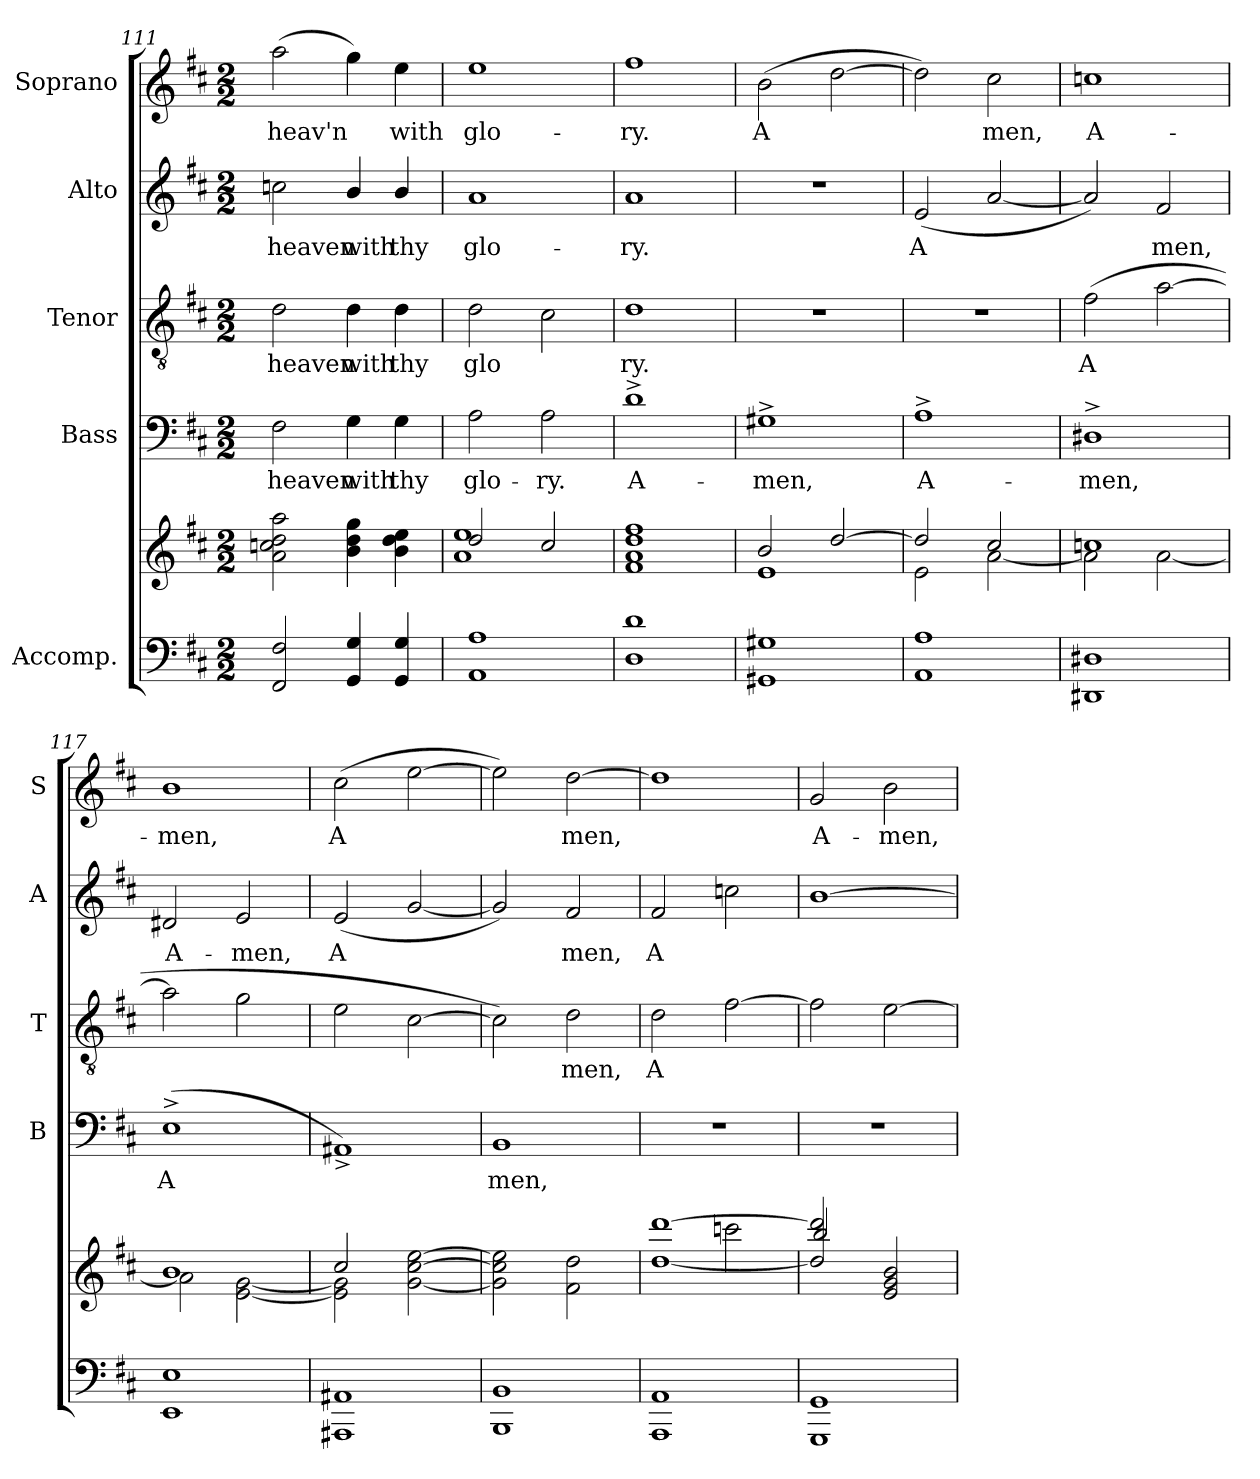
**kern	**kern	**kern	**text	**kern	**text	**kern	**text	**kern	**text
*part5	*part5	*part4	*part4	*part3	*part3	*part2	*part2	*part1	*part1
*staff6	*staff5	*staff4	*staff4	*staff3	*staff3	*staff2	*staff2	*staff1	*staff1
*I"Accomp.	*	*I"Bass	*	*I"Tenor	*	*I"Alto	*	*I"Soprano	*
*	*	*I'B	*	*I'T	*	*I'A	*	*I'S	*
*clefF4	*clefG2	*clefF4	*	*clefGv2	*	*clefG2	*	*clefG2	*
*k[f#c#]	*k[f#c#]	*k[f#c#]	*	*k[f#c#]	*	*k[f#c#]	*	*k[f#c#]	*
*D:	*D:	*D:	*	*D:	*	*D:	*	*D:	*
*M2/2	*M2/2	*M2/2	*	*M2/2	*	*M2/2	*	*M2/2	*
=111	=111	=111	=111	=111	=111	=111	=111	=111	=111
*	*^	*	*	*	*	*	*	*	*
!	!	!	!	!LO:LY:b	!	!LO:LY:b	!	!LO:LY:b	!	!LO:LY:b
2FF#/ 2F#/	1ryy	2a\ 2ccn\ 2dd\ 2aa\	2F#\	heaven	2d\	heaven	2ccn\	heaven	(>2aa\	heav'n
!	!	!	!	!LO:LY:b	!	!LO:LY:b	!	!LO:LY:b	!	!
4GG/ 4G/	.	4b\ 4dd\ 4gg\	4G\	with	4d\	with	4b/	with	4gg\)	.
!	!	!	!	!LO:LY:b	!	!LO:LY:b	!	!LO:LY:b	!	!LO:LY:b
4GG/ 4G/	.	4b\ 4dd\ 4ee\	4G\	thy	4d\	thy	4b/	thy	4ee\	with
=112	=112	=112	=112	=112	=112	=112	=112	=112	=112	=112
!	!	!	!	!LO:LY:b	!	!LO:LY:b	!	!LO:LY:b	!	!LO:LY:b
1AA 1A	2dd/	1a 1ee	2A\	glo-	2d\	glo­	1a	glo-	1ee	glo-
!	!	!	!	!LO:LY:b	!	!	!	!	!	!
.	2cc#i/	.	2A\	-ry.	2c#\	.	.	.	.	.
=113	=113	=113	=113	=113	=113	=113	=113	=113	=113	=113
!	!	!	!	!LO:LY:b	!	!LO:LY:b	!	!LO:LY:b	!	!LO:LY:b
1D 1d	1ryy	1f# 1a 1dd 1ff#	1d^>	A-	1d	ry.	1a	-ry.	1ff#	-ry.
=114	=114	=114	=114	=114	=114	=114	=114	=114	=114	=114
!	!	!	!	!LO:LY:b	!	!	!	!	!	!LO:LY:b
1GG#X 1G#X	2b/	1e	1G#X^>	-men,	1r	.	1r	.	(>2b\	A­
.	[>2dd/	.	.	.	.	.	.	.	[2dd\	.
=115	=115	=115	=115	=115	=115	=115	=115	=115	=115	=115
!	!	!	!	!LO:LY:b	!	!	!	!LO:LY:b	!	!
1AA 1A	2dd/]	2e\	1A^>	A-	1r	.	(<2e/	A­	2dd\])	.
!	!	!	!	!	!	!	!	!	!	!LO:LY:b
.	2cc#/	[<2a\	.	.	.	.	[2a/	.	2cc#\	men,
=116	=116	=116	=116	=116	=116	=116	=116	=116	=116	=116
!	!	!	!	!LO:LY:b	!	!LO:LY:b	!	!	!	!LO:LY:b
1DD#X 1D#X	1ccn	2a\]	1D#X^>	-men,	(>2f#\	A­	2a/])	.	1ccn	A-
!	!	!	!	!	!	!	!	!LO:LY:b	!	!
.	.	[<2a\	.	.	[2a\	.	2f#/	men,	.	.
=117	=117	=117	=117	=117	=117	=117	=117	=117	=117	=117
!	!	!	!	!LO:LY:b	!	!	!	!LO:LY:b	!	!LO:LY:b
1EE 1E	1b	2a\]	(<1E^>	A­	2a\]	.	2d#X/	A-	1b	-men,
!	!	!	!	!	!	!	!	!LO:LY:b	!	!
.	.	[<2e\ [<2g\	.	.	2g\	.	2e/	-men,	.	.
=118	=118	=118	=118	=118	=118	=118	=118	=118	=118	=118
!	!	!	!	!	!	!	!	!LO:LY:b	!	!LO:LY:b
1AAA#X 1AA#X	2cc#i/	2e\] 2g\]	1AA#X^<)	.	2e\	.	(<2e/	A­	(>2cc#\	A­
.	2ryy	[<2g\ [<2cc#\ [<2ee\	.	.	[2c#\	.	[2g/	.	[2ee\	.
=119	=119	=119	=119	=119	=119	=119	=119	=119	=119	=119
!	!	!	!	!LO:LY:b	!	!	!	!	!	!
1BBB 1BB	1ryy	2g\] 2cc#\] 2ee\]	1BB	men,	2c#\])	.	2g/])	.	2ee\])	.
!	!	!	!	!	!	!LO:LY:b	!	!LO:LY:b	!	!LO:LY:b
.	.	2f#\ 2dd\	.	.	2d\	men,	2f#/	men,	[2dd\	men,
!!LO:LB:g=z
=120	=120	=120	=120	=120	=120	=120	=120	=120	=120	=120
!	!	!	!	!	!	!LO:LY:b	!	!LO:LY:b	!	!
1AAA 1AA	[>1dd [>1ddd	2ryy	1r	.	2d\	A­	2f#/	A­	1dd]	.
.	.	2cccn\	.	.	[2f#\	.	2ccn\	.	.	.
=121	=121	=121	=121	=121	=121	=121	=121	=121	=121	=121
!	!	!	!	!	!	!	!	!	!	!LO:LY:b
1GGG 1GG	2dd/] 2ddd/]	2bb/	1r	.	2f#\]	.	[1b	.	2g/	A-
!	!	!	!	!	!	!	!	!	!	!LO:LY:b
.	2e/ 2g/ 2b/	2ryy	.	.	[2e\	.	.	.	2b\	-men,
*	*v	*v	*	*	*	*	*	*	*	*
=	=	=	=	=	=	=	=	=	=
*-	*-	*-	*-	*-	*-	*-	*-	*-	*-
